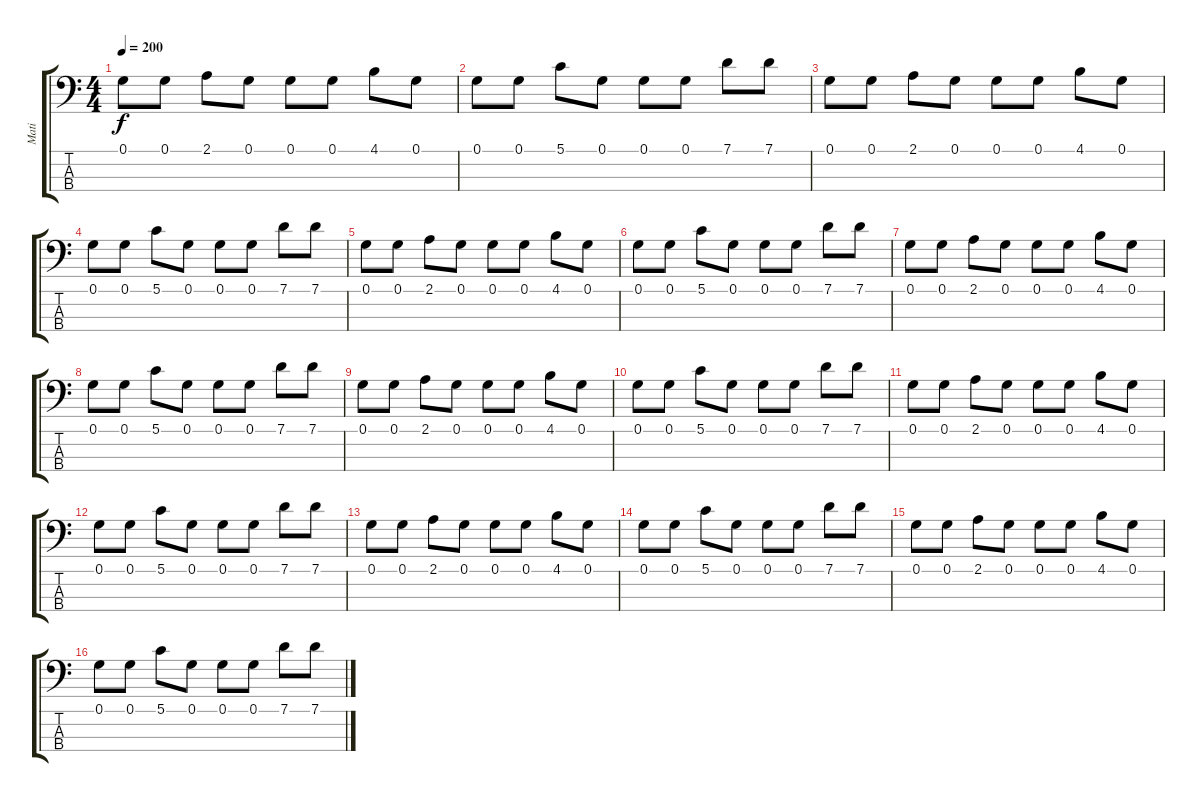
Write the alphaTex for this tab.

\track ("Mati" "Mati") {instrument electricbasspick}
\staff {score tabs}
\tuning (G2 D2 A1 E1) {hide}
\ts (4 4)
\tempo 200
\clef f4
\ks c
0.1.8{dy f instrument electricbasspick} 0.1.8 2.1.8 0.1.8 0.1.8 0.1.8 4.1.8 0.1.8 |
0.1.8 0.1.8 5.1.8 0.1.8 0.1.8 0.1.8 7.1.8 7.1.8 |
0.1.8 0.1.8 2.1.8 0.1.8 0.1.8 0.1.8 4.1.8 0.1.8 |
0.1.8 0.1.8 5.1.8 0.1.8 0.1.8 0.1.8 7.1.8 7.1.8 |
0.1.8 0.1.8 2.1.8 0.1.8 0.1.8 0.1.8 4.1.8 0.1.8 |
0.1.8 0.1.8 5.1.8 0.1.8 0.1.8 0.1.8 7.1.8 7.1.8 |
0.1.8 0.1.8 2.1.8 0.1.8 0.1.8 0.1.8 4.1.8 0.1.8 |
0.1.8 0.1.8 5.1.8 0.1.8 0.1.8 0.1.8 7.1.8 7.1.8 |
0.1.8 0.1.8 2.1.8 0.1.8 0.1.8 0.1.8 4.1.8 0.1.8 |
0.1.8 0.1.8 5.1.8 0.1.8 0.1.8 0.1.8 7.1.8 7.1.8 |
0.1.8 0.1.8 2.1.8 0.1.8 0.1.8 0.1.8 4.1.8 0.1.8 |
0.1.8 0.1.8 5.1.8 0.1.8 0.1.8 0.1.8 7.1.8 7.1.8 |
0.1.8 0.1.8 2.1.8 0.1.8 0.1.8 0.1.8 4.1.8 0.1.8 |
0.1.8 0.1.8 5.1.8 0.1.8 0.1.8 0.1.8 7.1.8 7.1.8 |
0.1.8 0.1.8 2.1.8 0.1.8 0.1.8 0.1.8 4.1.8 0.1.8 |
0.1.8 0.1.8 5.1.8 0.1.8 0.1.8 0.1.8 7.1.8 7.1.8
